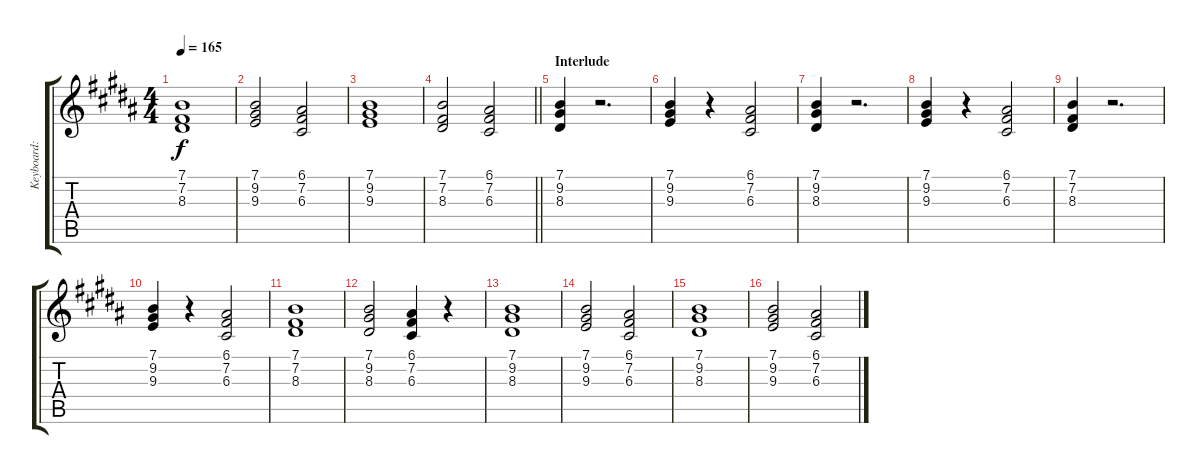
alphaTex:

\track ("Keyboard: Juha Mäenpää" "Keyboard: ") {instrument stringensemble1}
\staff {score tabs}
\tuning (E4 B3 G3 D3 A2 E2) {hide}
\ts (4 4)
\tempo 165
\clef g2
\ks g#minor
(7.1 7.2 8.3).1{dy f} |
(7.1 9.2 9.3).2 (6.1 7.2 6.3).2 |
(7.1 9.2 9.3).1 |
\barLineRight lightlight
(7.1 7.2 8.3).2 (6.1 7.2 6.3).2 |
\section ("" "Interlude")
(7.1 9.2 8.3).4 r.2{d} |
(7.1 9.2 9.3).4 r.4 (6.1 7.2 6.3).2 |
(7.1 9.2 8.3).4 r.2{d} |
(7.1 9.2 9.3).4 r.4 (6.1 7.2 6.3).2 |
(7.1 7.2 8.3).4 r.2{d} |
(7.1 9.2 9.3).4 r.4 (6.1 7.2 6.3).2 |
(7.1 7.2 8.3).1 |
(7.1 9.2 8.3).2 (6.1 7.2 6.3).4 r.4 |
(7.1 9.2 8.3).1 |
(7.1 9.2 9.3).2 (6.1 7.2 6.3).2 |
(7.1 9.2 8.3).1 |
(7.1 9.2 9.3).2 (6.1 7.2 6.3).2
